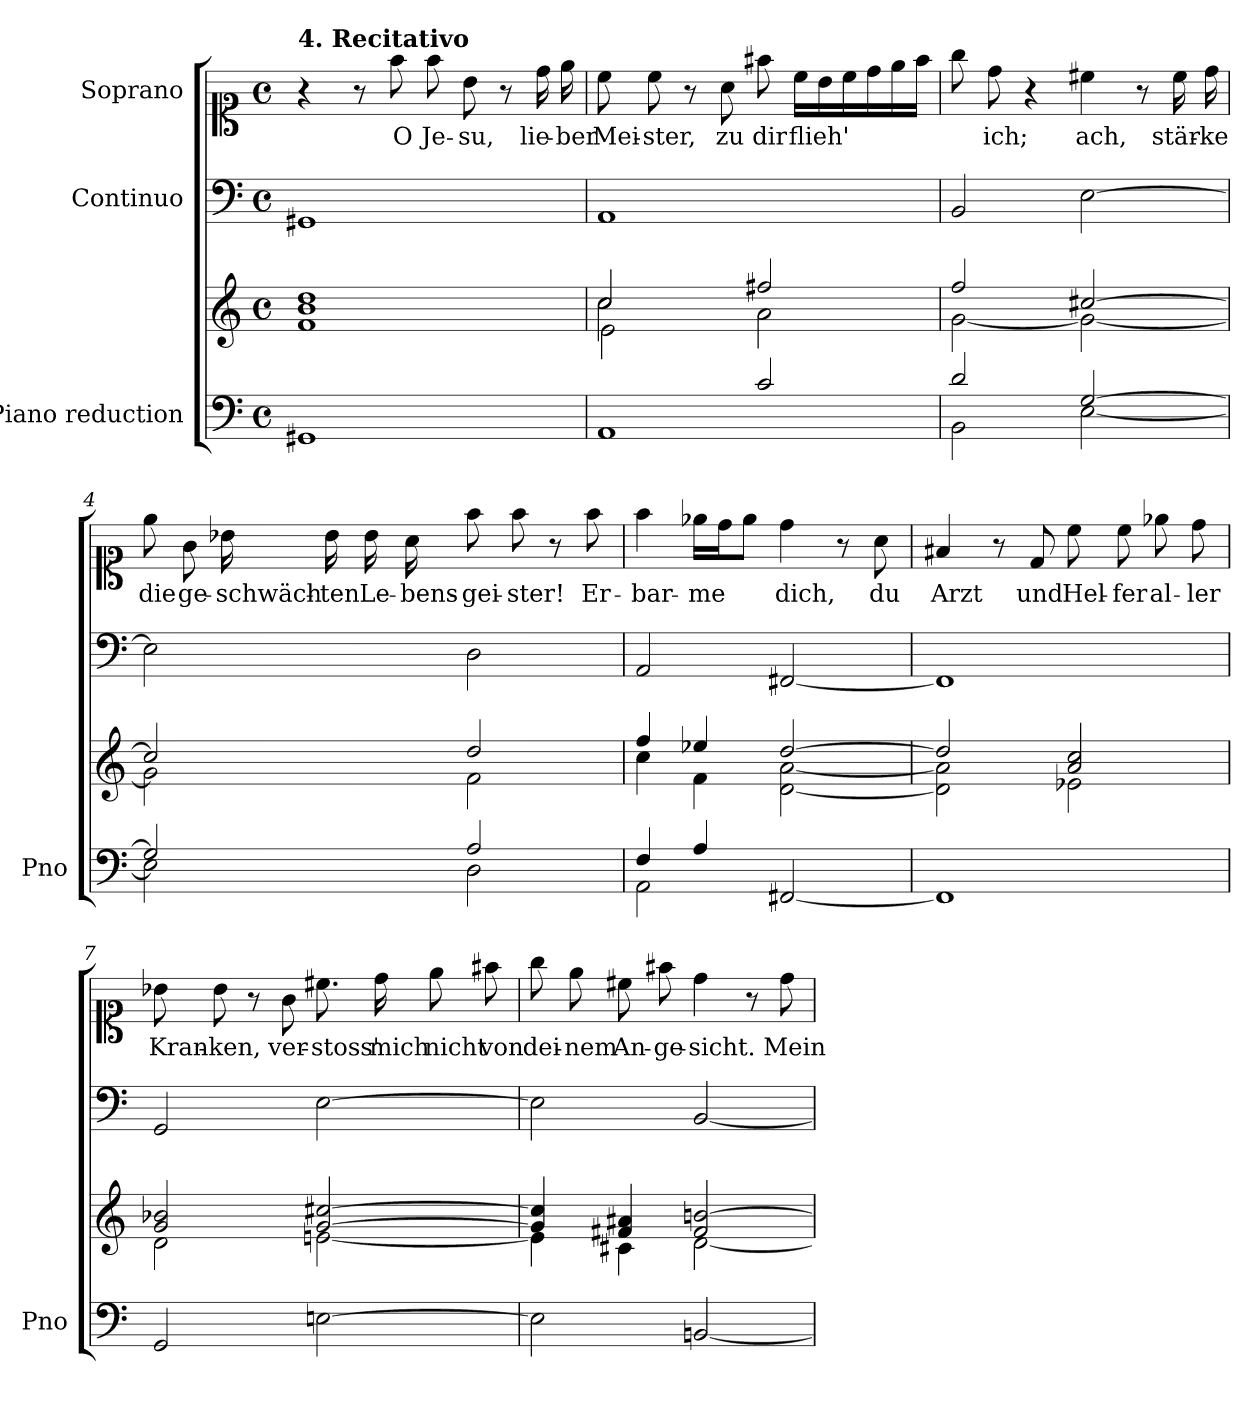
**kern	**kern	**kern	**kern	**text
*part3	*part3	*part2	*part1	*part1
*staff4	*staff3	*staff2	*staff1	*staff1
*I"Piano reduction	*	*I"Continuo	*I"Soprano	*
*I'Pno	*	*	*	*
*clefF4	*clefG2	*clefF4	*clefC1	*
*k[]	*k[]	*k[]	*k[]	*
*M4/4	*M4/4	*M4/4	*M4/4	*
*met(c)	*met(c)	*met(c)	*met(c)	*
=1	=1	=1	=1	=1
!	!	!	!LO:TX:a:B:t=4. Recitativo	!
1GG#X	1f 1b 1dd	1GG#X	4r	.
.	.	.	8r	.
!	!	!	!	!LO:LY:b
.	.	.	8ff\	O
!	!	!	!	!LO:LY:b
.	.	.	8ff\	Je-
!	!	!	!	!LO:LY:b
.	.	.	8b\	-su,
.	.	.	8r	.
!	!	!	!	!LO:LY:b
.	.	.	16dd\	lie-
!	!	!	!	!LO:LY:b
.	.	.	16ee\	-ber
=2	=2	=2	=2	=2
*^	*^	*	*	*
*	*	*	*^	*	*	*
!	!	!	!	!	!	!	!LO:LY:b
2ryy	1AA	2cc/	2cc\	2e\	1AA	8cc\	Mei-
!	!	!	!	!	!	!	!LO:LY:b
.	.	.	.	.	.	8cc\	-ster,
.	.	.	.	.	.	8r	.
!	!	!	!	!	!	!	!LO:LY:b
.	.	.	.	.	.	8a\	zu
!	!	!	!	!	!	!	!LO:LY:b
2c/	.	2ff#X/	2a\	2ryy	.	8ff#X\	dir
!	!	!	!	!	!	!	!LO:LY:b
.	.	.	.	.	.	16cc\LL	flieh'
.	.	.	.	.	.	16b\	.
.	.	.	.	.	.	16cc\	.
.	.	.	.	.	.	16dd\	.
.	.	.	.	.	.	16ee\	.
.	.	.	.	.	.	16ff#\JJ	.
*	*	*	*v	*v	*	*	*
=3	=3	=3	=3	=3	=3	=3
2d/	2BB\	2ff/	[2g\	2BB/	8gg\	.
!	!	!	!	!	!	!LO:LY:b
.	.	.	.	.	8dd\	ich;
.	.	.	.	.	4r	.
!	!	!	!	!	!	!LO:LY:b
[2G/	[2E\	[2cc#X/	2g\_	[2E\	4cc#X\	ach,
.	.	.	.	.	8r	.
!	!	!	!	!	!	!LO:LY:b
.	.	.	.	.	16cc#\	stär-
!	!	!	!	!	!	!LO:LY:b
.	.	.	.	.	16dd\	-ke
=4	=4	=4	=4	=4	=4	=4
!	!	!	!	!	!	!LO:LY:b
2G/]	2E\]	2cc#/]	2g\]	2E\]	8ee\	die
!	!	!	!	!	!	!LO:LY:b
.	.	.	.	.	8g\	ge-
!	!	!	!	!	!	!LO:LY:b
.	.	.	.	.	16b-X\	-schwäch-
!	!	!	!	!	!	!LO:LY:b
.	.	.	.	.	16b-\	-ten
!	!	!	!	!	!	!LO:LY:b
.	.	.	.	.	16b-\	Le-
!	!	!	!	!	!	!LO:LY:b
.	.	.	.	.	16a\	-bens-
!	!	!	!	!	!	!LO:LY:b
2A/	2D\	2dd/	2f\	2D\	8ff\	-gei-
!	!	!	!	!	!	!LO:LY:b
.	.	.	.	.	8ff\	-ster!
.	.	.	.	.	8r	.
!	!	!	!	!	!	!LO:LY:b
.	.	.	.	.	8ff\	Er-
!!LO:LB:g=z
=5	=5	=5	=5	=5	=5	=5
!	!	!	!	!	!	!LO:LY:b
4F/	2AA\	4ff/	4cc\	2AA/	4ff\	-bar-
!	!	!	!	!	!	!LO:LY:b
4A/	.	4ee-X/	4f\	.	16ee-X\LL	-me
.	.	.	.	.	16dd\J	.
.	.	.	.	.	8ee-\J	.
!	!	!	!	!	!	!LO:LY:b
[2FF#X/	2ryy	[2dd/	[2d\ [2a\	[2FF#X/	4dd\	dich,
.	.	.	.	.	8r	.
!	!	!	!	!	!	!LO:LY:b
.	.	.	.	.	8a\	du
*v	*v	*	*	*	*	*
=6	=6	=6	=6	=6	=6
!	!	!	!	!	!LO:LY:b
1FF#]	2dd/]	2d\] 2a\]	1FF#]	4f#X/	Arzt
.	.	.	.	8r	.
!	!	!	!	!	!LO:LY:b
.	.	.	.	8d/	und
!	!	!	!	!	!LO:LY:b
.	2a/ 2cc/	2e-X\	.	8cc\	Hel-
!	!	!	!	!	!LO:LY:b
.	.	.	.	8cc\	-fer
!	!	!	!	!	!LO:LY:b
.	.	.	.	8ee-X\	al-
!	!	!	!	!	!LO:LY:b
.	.	.	.	8dd\	-ler
=7	=7	=7	=7	=7	=7
!	!	!	!	!	!LO:LY:b
2GG/	2g/ 2b-X/	2d\	2GG/	8b-X\	Kran-
!	!	!	!	!	!LO:LY:b
.	.	.	.	8b-\	-ken,
.	.	.	.	8r	.
!	!	!	!	!	!LO:LY:b
.	.	.	.	8g\	ver-
!	!	!	!	!	!LO:LY:b
[2En\	[2g/ [2cc#X/	[2en\	[2E\	8.cc#X\	-stoss'
!	!	!	!	!	!LO:LY:b
.	.	.	.	16dd\	mich
!	!	!	!	!	!LO:LY:b
.	.	.	.	8ee\	nicht
!	!	!	!	!	!LO:LY:b
.	.	.	.	8ff#X\	von
=8	=8	=8	=8	=8	=8
!	!	!	!	!	!LO:LY:b
2E\]	4g/] 4cc#/]	4e\]	2E\]	8gg\	dei-
!	!	!	!	!	!LO:LY:b
.	.	.	.	8ee\	-nem
!	!	!	!	!	!LO:LY:b
.	4f#X/ 4a#X/	4c#X\	.	8cc#X\	An-
!	!	!	!	!	!LO:LY:b
.	.	.	.	8ff#X\	-ge-
!	!	!	!	!	!LO:LY:b
[2BBn/	2f#/ [2bn/	[2d\	[2BB/	4dd\	-sicht.
.	.	.	.	8r	.
!	!	!	!	!	!LO:LY:b
.	.	.	.	8dd\	Mein
*	*v	*v	*	*	*
=	=	=	=	=
*-	*-	*-	*-	*-
